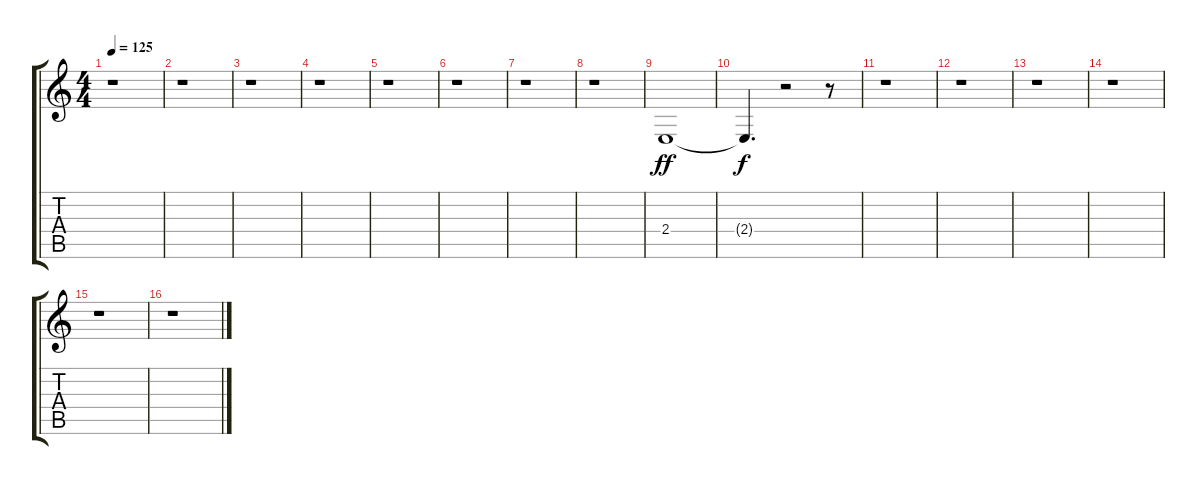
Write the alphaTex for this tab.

\track "" {instrument lead1square}
\staff {score tabs}
\tuning (E4 B3 G3 D3 A2 E2) {hide}
\ts (4 4)
\tempo 125
\clef g2
\ks c
r.1{dy f} |
r.1 |
r.1 |
r.1 |
r.1 |
r.1 |
r.1 |
r.1 |
2.4.1{dy ff instrument helicopter} |
2.4{t}.4{d dy f} r.2 r.8 |
r.1 |
r.1 |
r.1 |
r.1 |
r.1 |
r.1
